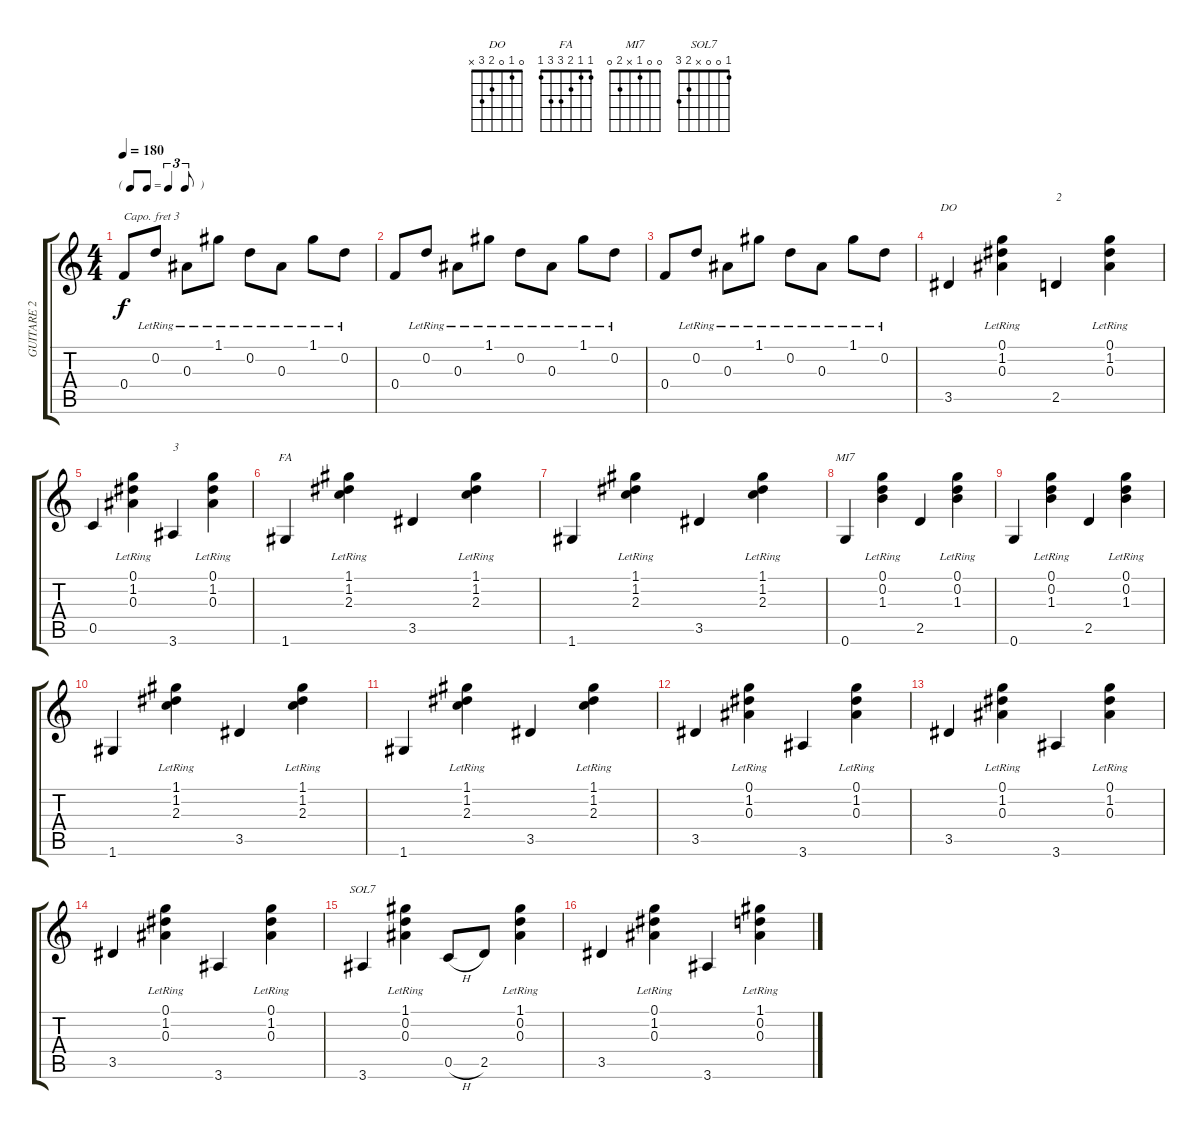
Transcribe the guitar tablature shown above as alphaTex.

\track ("GUITARE 2" "GUITARE 2") {instrument acousticguitarnylon}
\staff {score tabs}
\capo 3
\tuning (E4 B3 G3 D3 A2 E2) {hide}
\chord ("DO" 0 1 0 2 3 x)
\chord ("FA" 1 1 2 3 3 1)
\chord ("MI7" 0 0 1 x 2 0)
\chord ("SOL7" 1 0 0 x 2 3)
\ts (4 4)
\tf triplet8th
\tempo 180
\clef g2
\ks c
0.4.8{dy f} 0.2{lr}.8 0.3{lr}.8 1.1{lr}.8 0.2{lr}.8 0.3{lr}.8 1.1{lr}.8 0.2{lr}.8 |
0.4.8 0.2{lr}.8 0.3{lr}.8 1.1{lr}.8 0.2{lr}.8 0.3{lr}.8 1.1{lr}.8 0.2{lr}.8 |
0.4.8 0.2{lr}.8 0.3{lr}.8 1.1{lr}.8 0.2{lr}.8 0.3{lr}.8 1.1{lr}.8 0.2{lr}.8 |
3.5.4{ch "DO"} (0.1{lr} 1.2{lr} 0.3{lr}).4 2.5.4{txt "2"} (0.1{lr} 1.2{lr} 0.3{lr}).4 |
0.5.4 (0.1{lr} 1.2{lr} 0.3{lr}).4 3.6.4{txt "3"} (0.1{lr} 1.2{lr} 0.3{lr}).4 |
1.6.4{ch "FA"} (1.1{lr} 1.2{lr} 2.3{lr}).4 3.5.4 (1.1{lr} 1.2{lr} 2.3{lr}).4 |
1.6.4 (1.1{lr} 1.2{lr} 2.3{lr}).4 3.5.4 (1.1{lr} 1.2{lr} 2.3{lr}).4 |
0.6.4{ch "MI7"} (0.1{lr} 0.2{lr} 1.3{lr}).4 2.5.4 (0.1{lr} 0.2{lr} 1.3{lr}).4 |
0.6.4 (0.1{lr} 0.2{lr} 1.3{lr}).4 2.5.4 (0.1{lr} 0.2{lr} 1.3{lr}).4 |
1.6.4 (1.1{lr} 1.2{lr} 2.3{lr}).4 3.5.4 (1.1{lr} 1.2{lr} 2.3{lr}).4 |
1.6.4 (1.1{lr} 1.2{lr} 2.3{lr}).4 3.5.4 (1.1{lr} 1.2{lr} 2.3{lr}).4 |
3.5.4 (0.1{lr} 1.2{lr} 0.3{lr}).4 3.6.4 (0.1{lr} 1.2{lr} 0.3{lr}).4 |
3.5.4 (0.1{lr} 1.2{lr} 0.3{lr}).4 3.6.4 (0.1{lr} 1.2{lr} 0.3{lr}).4 |
3.5.4 (0.1{lr} 1.2{lr} 0.3{lr}).4 3.6.4 (0.1{lr} 1.2{lr} 0.3{lr}).4 |
3.6.4{ch "SOL7"} (1.1{lr} 0.2{lr} 0.3{lr}).4 0.5{h}.8 2.5.8 (1.1{lr} 0.2{lr} 0.3{lr}).4 |
3.5.4 (0.1{lr} 1.2{lr} 0.3{lr}).4 3.6.4 (1.1{lr} 0.2{lr} 0.3{lr}).4
